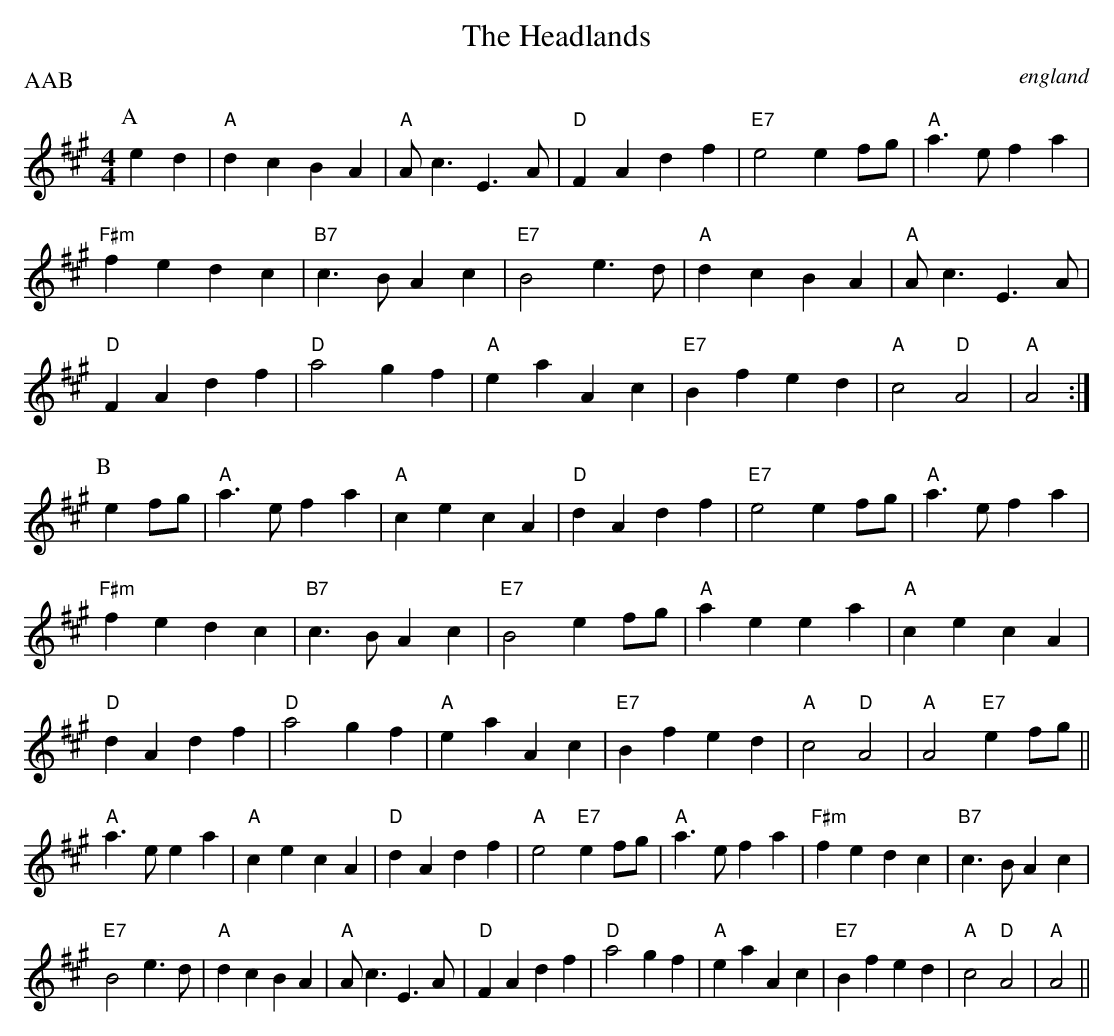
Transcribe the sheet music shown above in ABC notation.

X:1
T:The Headlands
O:england
P:AAB
M:4/4
L:1/4
K:A
P:A
ed |"A"dc BA|"A"A/2c3/2 E3/2A/2|"D"FA df|"E7"e2 ef/2g/2|"A"a3/2e/2 fa|
"F#m"fe dc|"B7"c3/2B/2 Ac|"E7"B2 e3/2d/2|"A"dc BA|"A"A/2c3/2 E3/2A/2|
"D"FA df|"D"a2 gf|"A"ea Ac|"E7"Bf ed|"A"c2 "D"A2|"A"A2 :|
P:B
ef/2g/2 |"A"a3/2e/2 fa|"A"ce cA|"D"dA df|"E7"e2 ef/2g/2|"A"a3/2e/2 fa|
"F#m"fe dc|"B7"c3/2B/2 Ac|"E7"B2 ef/2g/2|"A"ae ea|"A"ce cA|
"D"dA df|"D"a2 gf|"A"ea Ac|"E7"Bf ed|"A"c2 "D"A2|"A"A2 "E7"ef/2g/2||
"A"a3/2e/2 ea|"A"ce cA|"D"dA df|"A"e2 "E7"ef/2g/2|"A"a3/2e/2 fa|"F#m"fe dc|\
"B7"c3/2B/2 Ac|
"E7"B2 e3/2d/2|"A"dc BA|"A"A/2c3/2 E3/2A/2|"D"FA df|"D"a2 gf|"A"ea Ac|\
"E7"Bf ed|"A"c2 "D"A2|"A"A2 ||
